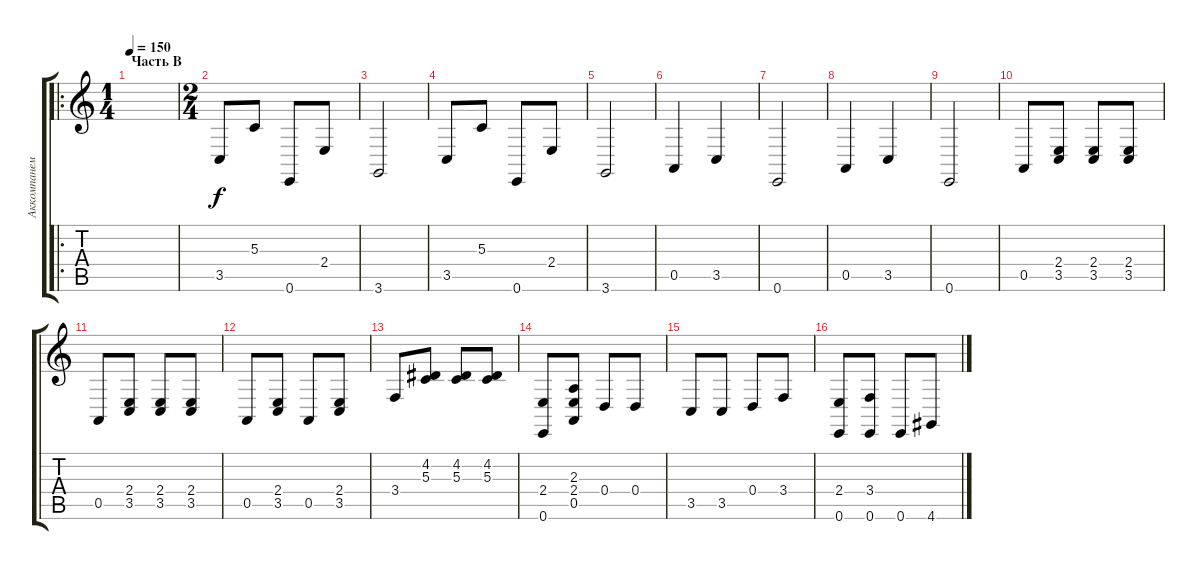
\track ("Аккомпанемент" "Аккомпанем") {instrument churchorgan}
\staff {score tabs}
\tuning (E4 B3 G3 D3 A2 E2) {hide}
\ro
\ts (1 4)
\section ("" "Часть В")
\tempo 150
\clef g2
\ks aminor
|
\ts (2 4)
3.5.8 5.3.8 0.6.8 2.4.8 |
3.6.2 |
3.5.8 5.3.8 0.6.8 2.4.8 |
3.6.2 |
0.5.4 3.5.4 |
0.6.2 |
0.5.4 3.5.4 |
0.6.2 |
0.5.8 (2.4 3.5).8 (2.4 3.5).8 (2.4 3.5).8 |
0.5.8 (2.4 3.5).8 (2.4 3.5).8 (2.4 3.5).8 |
0.5.8 (2.4 3.5).8 0.5.8 (2.4 3.5).8 |
3.4.8 (4.2 5.3).8 (4.2 5.3).8 (4.2 5.3).8 |
(2.4 0.6).8 (2.3 2.4 0.5).8 0.4.8 0.4.8 |
3.5.8 3.5.8 0.4.8 3.4.8 |
(2.4 0.6).8 (3.4 0.6).8 0.6.8 4.6.8
